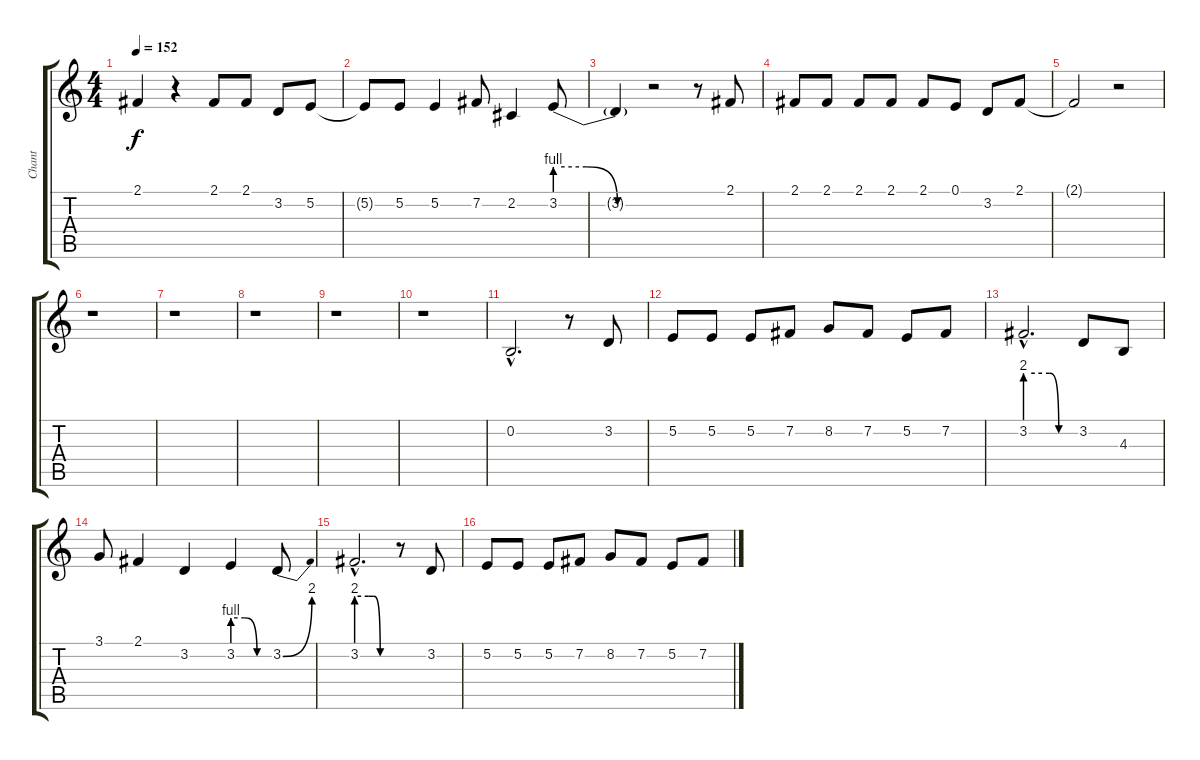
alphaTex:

\track ("Chant" "Chant") {instrument lead2sawtooth}
\staff {score tabs}
\tuning (E4 B3 G3 D3 A2 E2) {hide}
\ts (4 4)
\tempo 152
\clef g2
\ks c
2.1{t}.4{dy f} r.4 2.1.8 2.1.8 3.2.8 5.2.8 |
5.2{t}.8 5.2.8 5.2.4 7.2.8 2.2.4 3.2{be (custom 0 4 20 4 40 0 60 0)}.8 |
3.2{t}.4 r.2 r.8 2.1.8 |
2.1.8 2.1.8 2.1.8 2.1.8 2.1.8 0.1.8 3.2.8 2.1.8 |
2.1{t}.2 r.2 |
r.1 |
r.1 |
r.1 |
r.1 |
r.1 |
0.2{hac}.2{d} r.8 3.2.8 |
5.2.8 5.2.8 5.2.8 7.2.8 8.2.8 7.2.8 5.2.8 7.2.8 |
3.2{be (custom 0 8 20 8 29 8 40 0 60 0) hac}.2{d} 3.2.8 4.3.8 |
3.1.8 2.1.4 3.2.4 3.2{be (custom 0 4 20 4 40 0 60 0)}.4 3.2{be (bend 0 0 60 8)}.8 |
3.2{be (custom 0 8 20 8 29 8 40 0 60 0) hac}.2{d} r.8 3.2.8 |
5.2.8 5.2.8 5.2.8 7.2.8 8.2.8 7.2.8 5.2.8 7.2.8
